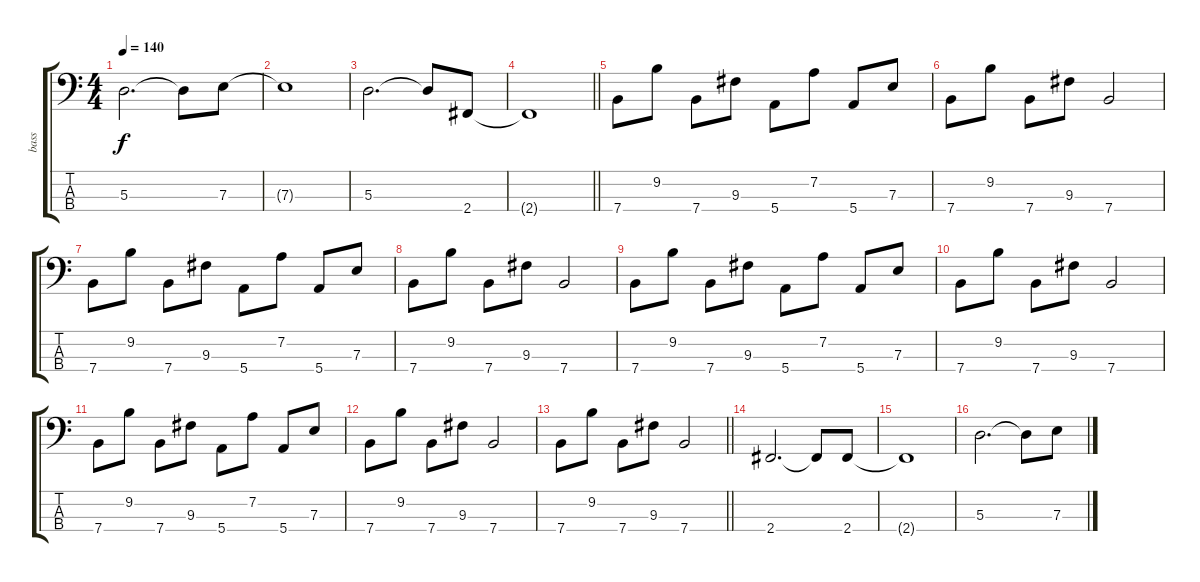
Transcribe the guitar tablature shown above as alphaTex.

\track ("bass" "bass") {instrument slapbass1}
\staff {score tabs}
\tuning (G2 D2 A1 E1) {hide}
\ts (4 4)
\tempo 140
\clef f4
\ks c
5.3.2{d dy f} 5.3{t}.8 7.3.8 |
7.3{t}.1 |
5.3.2{d} 5.3{t}.8 2.4.8 |
\barLineRight lightlight
2.4{t}.1 |
7.4.8 9.2.8 7.4.8 9.3.8 5.4.8 7.2.8 5.4.8 7.3.8 |
7.4.8 9.2.8 7.4.8 9.3.8 7.4.2 |
7.4.8 9.2.8 7.4.8 9.3.8 5.4.8 7.2.8 5.4.8 7.3.8 |
7.4.8 9.2.8 7.4.8 9.3.8 7.4.2 |
7.4.8 9.2.8 7.4.8 9.3.8 5.4.8 7.2.8 5.4.8 7.3.8 |
7.4.8 9.2.8 7.4.8 9.3.8 7.4.2 |
7.4.8 9.2.8 7.4.8 9.3.8 5.4.8 7.2.8 5.4.8 7.3.8 |
7.4.8 9.2.8 7.4.8 9.3.8 7.4.2 |
\barLineRight lightlight
7.4.8 9.2.8 7.4.8 9.3.8 7.4.2 |
2.4.2{d} 2.4{t}.8 2.4.8 |
2.4{t}.1 |
5.3.2{d} 5.3{t}.8 7.3.8
